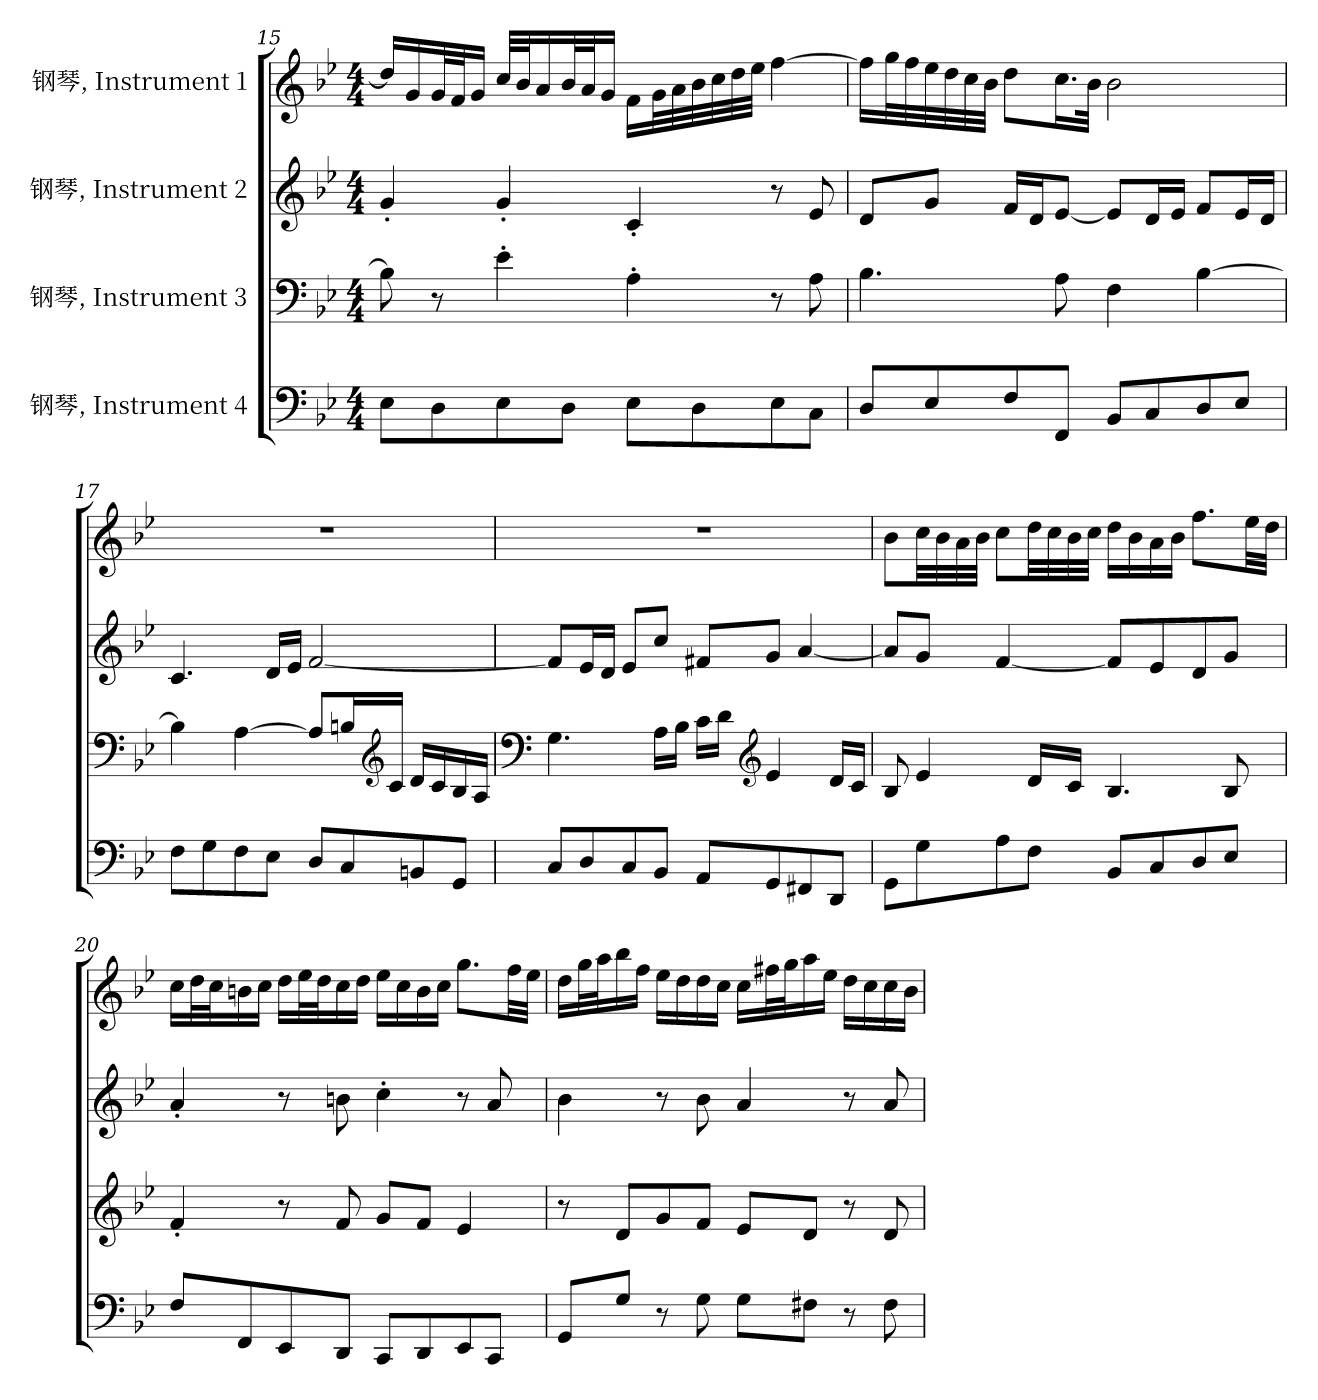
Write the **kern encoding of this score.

**kern	**kern	**kern	**kern
*part4	*part3	*part2	*part1
*staff4	*staff3	*staff2	*staff1
*I"钢琴, Instrument 4	*I"钢琴, Instrument 3	*I"钢琴, Instrument 2	*I"钢琴, Instrument 1
!!LO:PB:g=z
*clefF4	*clefF4	*clefG2	*clefG2
*k[b-e-]	*k[b-e-]	*k[b-e-]	*k[b-e-]
*M4/4	*M4/4	*M4/4	*M4/4
=15	=15	=15	=15
8E-\L	8B-\]	4g'/	16dd/LL]
.	.	.	16g/
8D\	8r	.	32g/L
.	.	.	32f/J
.	.	.	16g/JJ
8E-\	4e-'\	4g'/	32cc/LLL
.	.	.	32b-/J
.	.	.	16a/
8D\J	.	.	32b-/L
.	.	.	32a/J
.	.	.	16g/JJ
8E-\L	4A'\	4c'/	16f\LL
.	.	.	32g\L
.	.	.	32a\
8D\	.	.	32b-\
.	.	.	32cc\
.	.	.	32dd\
.	.	.	32ee-\JJJ
8E-\	8r	8r	[4ff\
8C\J	8A\	8e-/	.
=16	=16	=16	=16
8D/L	4.B-\	8d/L	16ff\LL]
.	.	.	32gg\L
.	.	.	32ff\
8E-/	.	8g/J	32ee-\
.	.	.	32dd\
.	.	.	32cc\
.	.	.	32b-\JJJ
8F/	.	16f/LL	8dd\L
.	.	16d/J	.
8FF/J	8A\	[8e-/J	16.cc\L
.	.	.	32b-\JJk
8BB-/L	4F\	8e-/L]	2b-\
8C/	.	16d/L	.
.	.	16e-/JJ	.
8D/	[4B-\	8f/L	.
8E-/J	.	16e-/L	.
.	.	16d/JJ	.
!!LO:LB:g=z
=17	=17	=17	=17
8F\L	4B-\]	4.c/	1r
8G\	.	.	.
8F\	[4A\	.	.
8E-\J	.	16d/LL	.
.	.	16e-/JJ	.
8D/L	8A/L]	[2f/	.
8C/	16Bn/L	.	.
*	*clefG2	*	*
.	16c/JJ	.	.
8BBn/	16d/LL	.	.
.	16c/	.	.
8GG/J	16B/	.	.
.	16A/JJ	.	.
=18	=18	=18	=18
*	*clefF4	*	*
8C/L	4.G\	8f/L]	1r
8D/	.	16e-/L	.
.	.	16d/JJ	.
8C/	.	8e-/L	.
8BB-/J	16A\LL	8cc/J	.
.	16B-\JJ	.	.
8AA/L	16c\LL	8f#X/L	.
.	16d\JJ	.	.
*	*clefG2	*	*
8GG/	4e-/	8g/J	.
8FF#X/	.	[4a/	.
8DD/J	16d/LL	.	.
.	16c/JJ	.	.
!!LO:LB:g=z
=19	=19	=19	=19
8GG\L	8B-/	8a/L]	8b-\L
8G\	4e-/	8g/J	32cc\LL
.	.	.	32b-\
.	.	.	32a\
.	.	.	32b-\JJJ
8A\	.	[4f/	8cc\L
8F\J	16d/LL	.	32dd\LL
.	.	.	32cc\
.	16c/JJ	.	32b-\
.	.	.	32cc\JJJ
8BB-/L	4.B-/	8f/L]	16dd\LL
.	.	.	16b-\
8C/	.	8e-/	16a\
.	.	.	16b-\JJ
8D/	.	8d/	8.ff\L
8E-/J	8B-/	8g/J	.
.	.	.	32ee-\LL
.	.	.	32dd\JJJ
=20	=20	=20	=20
8F/L	4f'/	4a'/	16cc\LL
.	.	.	32dd\L
.	.	.	32cc\J
8FF/	.	.	16bn\
.	.	.	16cc\JJ
8EE-/	8r	8r	16dd\LL
.	.	.	32ee-\L
.	.	.	32dd\J
8DD/J	8f/	8bn\	16cc\
.	.	.	16dd\JJ
8CC/L	8g/L	4cc'\	16ee-\LL
.	.	.	16cc\
8DD/	8f/J	.	16b\
.	.	.	16cc\JJ
8EE-/	4e-/	8r	8.gg\L
8CC/J	.	8a/	.
.	.	.	32ff\LL
.	.	.	32ee-\JJJ
!!LO:PB:g=z
=21	=21	=21	=21
8GG/L	8r	4b-\	16dd\LL
.	.	.	32gg\L
.	.	.	32aa\J
8G/J	8d/L	.	16bb-\
.	.	.	16ff\JJ
8r	8g/	8r	16ee-\LL
.	.	.	16dd\
8G\	8f/J	8b-\	16dd\
.	.	.	16cc\JJ
8G\L	8e-/L	4a/	16cc\LL
.	.	.	32ff#X\L
.	.	.	32gg\J
8F#X\J	8d/J	.	16aa\
.	.	.	16ee-\JJ
8r	8r	8r	16dd\LL
.	.	.	16cc\
8F#\	8d/	8a/	16cc\
.	.	.	16b-\JJ
=	=	=	=
*-	*-	*-	*-
